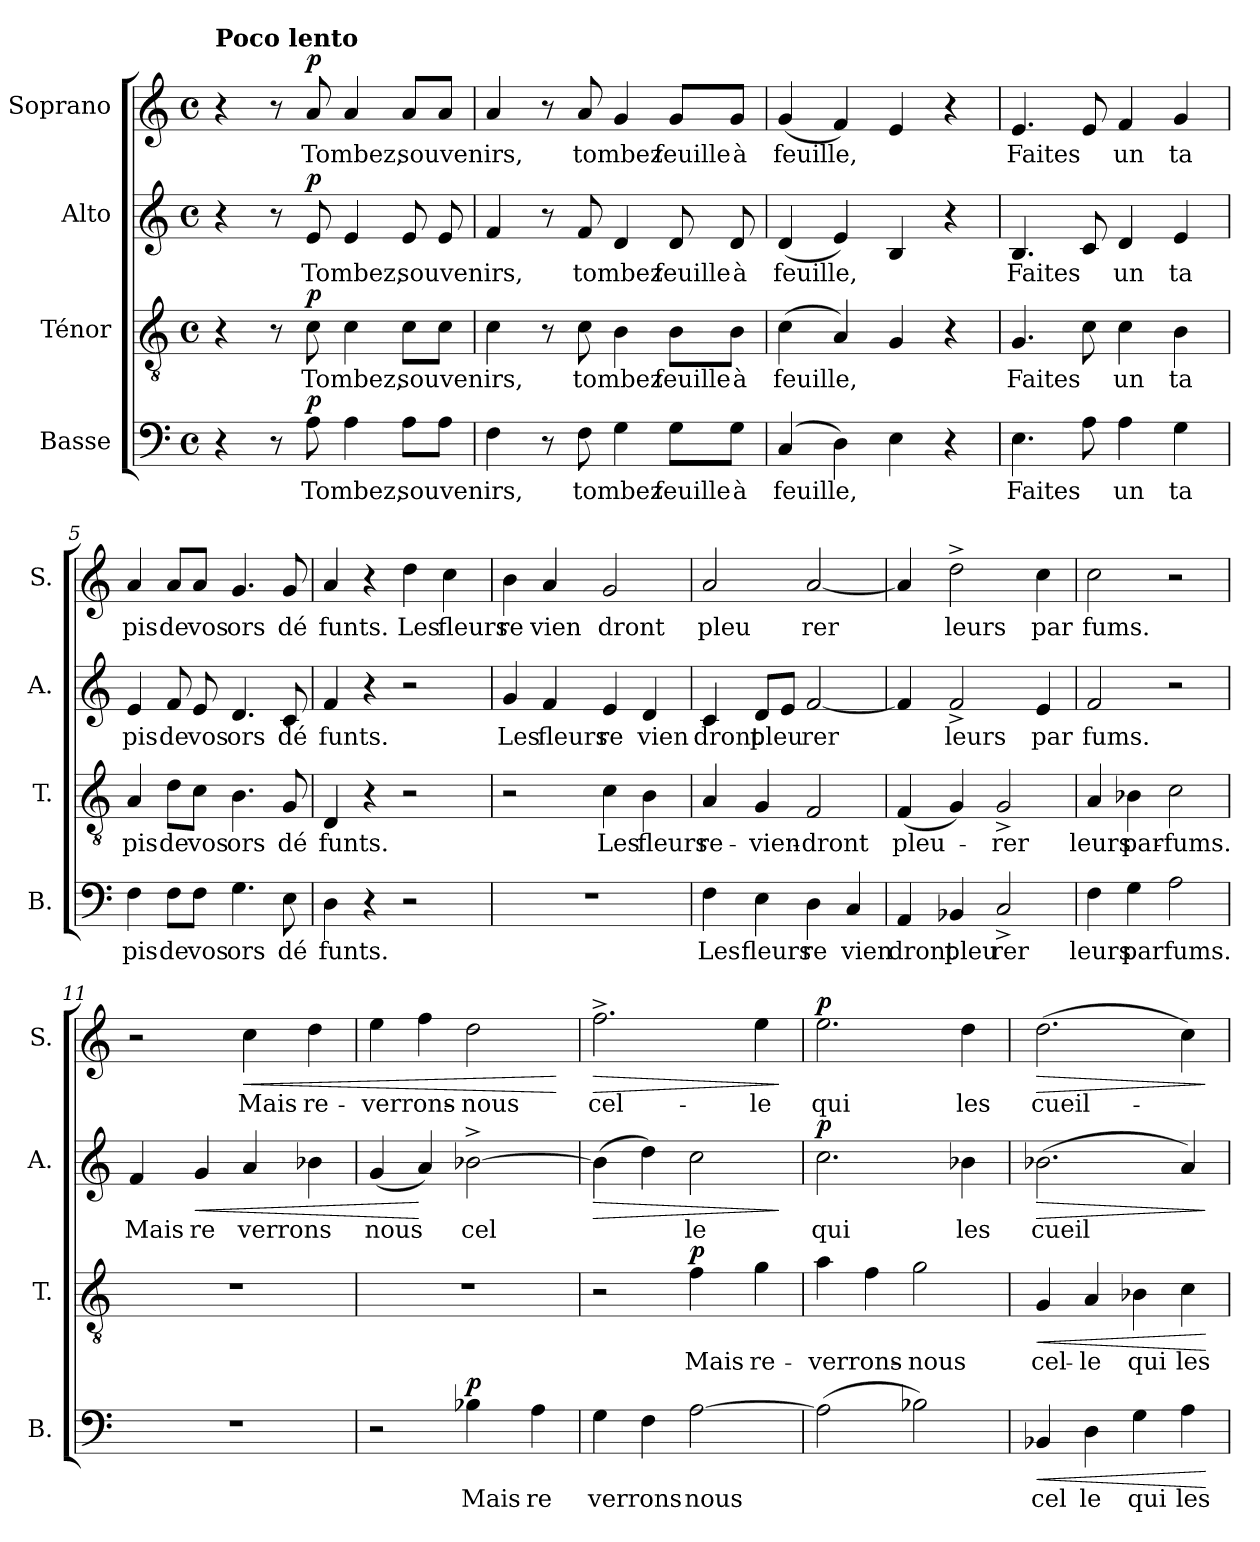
**kern	**text	**dynam	**kern	**text	**dynam	**kern	**text	**dynam	**kern	**text	**dynam
*part4	*part4	*part4	*part3	*part3	*part3	*part2	*part2	*part2	*part1	*part1	*part1
*staff4	*staff4	*staff4	*staff3	*staff3	*staff3	*staff2	*staff2	*staff2	*staff1	*staff1	*staff1
*I"Basse	*	*	*I"Ténor	*	*	*I"Alto	*	*	*I"Soprano	*	*
*I'B.	*	*	*I'T.	*	*	*I'A.	*	*	*I'S.	*	*
*clefF4	*	*	*clefGv2	*	*	*clefG2	*	*	*clefG2	*	*
*k[]	*	*	*k[]	*	*	*k[]	*	*	*k[]	*	*
*M4/4	*	*	*M4/4	*	*	*M4/4	*	*	*M4/4	*	*
*met(c)	*	*	*met(c)	*	*	*met(c)	*	*	*met(c)	*	*
=1	=1	=1	=1	=1	=1	=1	=1	=1	=1	=1	=1
!	!	!	!	!	!	!	!	!	!LO:TX:a:B:t=Poco lento	!	!
4r	.	.	4r	.	.	4r	.	.	4r	.	.
8r	.	.	8r	.	.	8r	.	.	8r	.	.
!	!LO:LY:b	!LO:DY:a	!	!LO:LY:b	!LO:DY:a	!	!LO:LY:b	!LO:DY:a	!	!LO:LY:b	!LO:DY:a
8A\	Tombez,	p	8c\	Tombez,	p	8e/	Tombez,	p	8a/	Tombez,	p
4A\	.	.	4c\	.	.	4e/	.	.	4a/	.	.
!	!LO:LY:b	!	!	!LO:LY:b	!	!	!LO:LY:b	!	!	!LO:LY:b	!
8A\L	souvenirs,	.	8c\L	souvenirs,	.	8e/	souvenirs,	.	8a/L	souvenirs,	.
8A\J	.	.	8c\J	.	.	8e/	.	.	8a/J	.	.
=2	=2	=2	=2	=2	=2	=2	=2	=2	=2	=2	=2
4F\	.	.	4c\	.	.	4f/	.	.	4a/	.	.
8r	.	.	8r	.	.	8r	.	.	8r	.	.
!	!LO:LY:b	!	!	!LO:LY:b	!	!	!LO:LY:b	!	!	!LO:LY:b	!
8F\	tombez	.	8c\	tombez	.	8f/	tombez	.	8a/	tombez	.
4G\	.	.	4B\	.	.	4d/	.	.	4g/	.	.
!	!LO:LY:b	!	!	!LO:LY:b	!	!	!LO:LY:b	!	!	!LO:LY:b	!
8G\L	feuille	.	8B\L	feuille	.	8d/	feuille	.	8g/L	feuille	.
!	!LO:LY:b	!	!	!LO:LY:b	!	!	!LO:LY:b	!	!	!LO:LY:b	!
8G\J	à	.	8B\J	à	.	8d/	à	.	8g/J	à	.
=3	=3	=3	=3	=3	=3	=3	=3	=3	=3	=3	=3
!	!LO:LY:b	!	!	!LO:LY:b	!	!	!LO:LY:b	!	!	!LO:LY:b	!
(>4C/	feuille,	.	(>4c\	feuille,	.	(<4d/	feuille,	.	(<4g/	feuille,	.
4D\)	.	.	4A/)	.	.	4e/)	.	.	4f/)	.	.
4E\	.	.	4G/	.	.	4B/	.	.	4e/	.	.
4r	.	.	4r	.	.	4r	.	.	4r	.	.
=4	=4	=4	=4	=4	=4	=4	=4	=4	=4	=4	=4
!	!LO:LY:b	!	!	!LO:LY:b	!	!	!LO:LY:b	!	!	!LO:LY:b	!
4.E\	Faites	.	4.G/	Faites	.	4.B/	Faites	.	4.e/	Faites	.
8A\	.	.	8c\	.	.	8c/	.	.	8e/	.	.
!	!LO:LY:b	!	!	!LO:LY:b	!	!	!LO:LY:b	!	!	!LO:LY:b	!
4A\	un	.	4c\	un	.	4d/	un	.	4f/	un	.
!	!LO:LY:b	!	!	!LO:LY:b	!	!	!LO:LY:b	!	!	!LO:LY:b	!
4G\	ta	.	4B\	ta	.	4e/	ta	.	4g/	ta	.
!!LO:LB:g=z
=5	=5	=5	=5	=5	=5	=5	=5	=5	=5	=5	=5
!	!LO:LY:b	!	!	!LO:LY:b	!	!	!LO:LY:b	!	!	!LO:LY:b	!
4F\	pis	.	4A/	pis	.	4e/	pis	.	4a/	pis	.
!	!LO:LY:b	!	!	!LO:LY:b	!	!	!LO:LY:b	!	!	!LO:LY:b	!
8F\L	de	.	8d\L	de	.	8f/	de	.	8a/L	de	.
!	!LO:LY:b	!	!	!LO:LY:b	!	!	!LO:LY:b	!	!	!LO:LY:b	!
8F\J	vos	.	8c\J	vos	.	8e/	vos	.	8a/J	vos	.
!	!LO:LY:b	!	!	!LO:LY:b	!	!	!LO:LY:b	!	!	!LO:LY:b	!
4.G\	ors	.	4.B\	ors	.	4.d/	ors	.	4.g/	ors	.
!	!LO:LY:b	!	!	!LO:LY:b	!	!	!LO:LY:b	!	!	!LO:LY:b	!
8E\	dé	.	8G/	dé	.	8c/	dé	.	8g/	dé	.
=6	=6	=6	=6	=6	=6	=6	=6	=6	=6	=6	=6
!	!LO:LY:b	!	!	!LO:LY:b	!	!	!LO:LY:b	!	!	!LO:LY:b	!
4D\	funts.	.	4D/	funts.	.	4f/	funts.	.	4a/	funts.	.
4r	.	.	4r	.	.	4r	.	.	4r	.	.
!	!	!	!	!	!	!	!	!	!	!LO:LY:b	!
2r	.	.	2r	.	.	2r	.	.	4dd\	Les	.
!	!	!	!	!	!	!	!	!	!	!LO:LY:b	!
.	.	.	.	.	.	.	.	.	4cc\	fleurs	.
=7	=7	=7	=7	=7	=7	=7	=7	=7	=7	=7	=7
!	!	!	!	!	!	!	!LO:LY:b	!	!	!LO:LY:b	!
1r	.	.	2r	.	.	4g/	Les	.	4b\	re	.
!	!	!	!	!	!	!	!LO:LY:b	!	!	!LO:LY:b	!
.	.	.	.	.	.	4f/	fleurs	.	4a/	vien	.
!	!	!	!	!LO:LY:b	!	!	!LO:LY:b	!	!	!LO:LY:b	!
.	.	.	4c\	Les	.	4e/	re	.	2g/	dront	.
!	!	!	!	!LO:LY:b	!	!	!LO:LY:b	!	!	!	!
.	.	.	4B\	fleurs	.	4d/	vien	.	.	.	.
=8	=8	=8	=8	=8	=8	=8	=8	=8	=8	=8	=8
!	!LO:LY:b	!	!	!LO:LY:b	!	!	!LO:LY:b	!	!	!LO:LY:b	!
4F\	Les	.	4A/	re-	.	4c/	dront	.	2a/	pleu	.
!	!LO:LY:b	!	!	!LO:LY:b	!	!	!LO:LY:b	!	!	!	!
4E\	fleurs	.	4G/	-vien-	.	8d/L	pleu	.	.	.	.
.	.	.	.	.	.	8e/J	.	.	.	.	.
!	!LO:LY:b	!	!	!LO:LY:b	!	!	!LO:LY:b	!	!	!LO:LY:b	!
4D\	re	.	2F/	-dront	.	[2f/	rer	.	[2a/	rer	.
!	!LO:LY:b	!	!	!	!	!	!	!	!	!	!
4C/	vien	.	.	.	.	.	.	.	.	.	.
=9	=9	=9	=9	=9	=9	=9	=9	=9	=9	=9	=9
!	!LO:LY:b	!	!	!LO:LY:b	!	!	!	!	!	!	!
4AA/	dront	.	(<4F/	pleu-	.	4f/]	.	.	4a/]	.	.
!	!LO:LY:b	!	!	!	!	!	!LO:LY:b	!	!	!LO:LY:b	!
4BB-X/	pleu	.	4G/)	.	.	2f^/	leurs	.	2dd^\	leurs	.
!	!LO:LY:b	!	!	!LO:LY:b	!	!	!	!	!	!	!
2C^/	rer	.	2G^/	-rer	.	.	.	.	.	.	.
!	!	!	!	!	!	!	!LO:LY:b	!	!	!LO:LY:b	!
.	.	.	.	.	.	4e/	par	.	4cc\	par	.
!!LO:LB:g=z
=10	=10	=10	=10	=10	=10	=10	=10	=10	=10	=10	=10
!	!LO:LY:b	!	!	!LO:LY:b	!	!	!LO:LY:b	!	!	!LO:LY:b	!
4F\	leurs	.	4A/	leurs	.	2f/	fums.	.	2cc\	fums.	.
!	!LO:LY:b	!	!	!LO:LY:b	!	!	!	!	!	!	!
4G\	par	.	4B-X\	par-	.	.	.	.	.	.	.
!	!LO:LY:b	!	!	!LO:LY:b	!	!	!	!	!	!	!
2A\	fums.	.	2c\	-fums.	.	2r	.	.	2r	.	.
=11	=11	=11	=11	=11	=11	=11	=11	=11	=11	=11	=11
!	!	!	!	!	!	!	!LO:LY:b	!	!	!	!
1r	.	.	1r	.	.	4f/	Mais	.	2r	.	.
!	!	!	!	!	!	!	!LO:LY:b	!LO:HP:b	!	!	!
.	.	.	.	.	.	4g/	re	<	.	.	.
!	!	!	!	!	!	!	!LO:LY:b	!	!	!LO:LY:b	!LO:HP:b
.	.	.	.	.	.	4a/	verrons	.	4cc\	Mais	<
!	!	!	!	!	!	!	!	!	!	!LO:LY:b	!
.	.	.	.	.	.	4b-X\	.	.	4dd\	re-	.
=12	=12	=12	=12	=12	=12	=12	=12	=12	=12	=12	=12
!	!	!	!	!	!	!	!LO:LY:b	!	!	!LO:LY:b	!
2r	.	.	1r	.	.	(<4g/	nous	.	4ee\	-verrons-	.
.	.	.	.	.	.	4a/)	.	[	4ff\	.	.
!	!LO:LY:b	!LO:DY:a	!	!	!	!	!LO:LY:b	!	!	!LO:LY:b	!
4B-X\	Mais	p	.	.	.	[2b-X^\	cel	.	2dd\	-nous	.
!	!LO:LY:b	!	!	!	!	!	!	!	!	!	!
4A\	re	.	.	.	.	.	.	.	.	.	.
.	.	.	.	.	.	.	.	.	.	.	[
=13	=13	=13	=13	=13	=13	=13	=13	=13	=13	=13	=13
!	!LO:LY:b	!	!	!	!	!	!	!LO:HP:b	!	!LO:LY:b	!LO:HP:b
4G\	verrons	.	2r	.	.	(>4b-\]	.	>	2.ff^\	cel-	>
4F\	.	.	.	.	.	4dd\)	.	.	.	.	.
!	!LO:LY:b	!	!	!LO:LY:b	!LO:DY:a	!	!LO:LY:b	!	!	!	!
[2A\	nous	.	4f\	Mais	p	2cc\	le	.	.	.	.
!	!	!	!	!LO:LY:b	!	!	!	!	!	!LO:LY:b	!
.	.	.	4g\	re-	.	.	.	.	4ee\	-le	.
.	.	.	.	.	.	.	.	]	.	.	]
=14	=14	=14	=14	=14	=14	=14	=14	=14	=14	=14	=14
!	!	!	!	!LO:LY:b	!	!	!LO:LY:b	!LO:DY:a	!	!LO:LY:b	!LO:DY:a
(>2A\]	.	.	4a\	-verrons-	.	2.cc\	qui	p	2.ee\	qui	p
.	.	.	4f\	.	.	.	.	.	.	.	.
!	!	!	!	!LO:LY:b	!	!	!	!	!	!	!
2B-X\)	.	.	2g\	-nous	.	.	.	.	.	.	.
!	!	!	!	!	!	!	!LO:LY:b	!	!	!LO:LY:b	!
.	.	.	.	.	.	4b-X\	les	.	4dd\	les	.
!!LO:PB:g=z
=15	=15	=15	=15	=15	=15	=15	=15	=15	=15	=15	=15
!	!LO:LY:b	!LO:HP:b	!	!LO:LY:b	!LO:HP:b	!	!LO:LY:b	!LO:HP:b	!	!LO:LY:b	!LO:HP:b
4BB-X/	cel	<	4G/	cel-	<	(>2.b-X\	cueil	>	(>2.dd\	cueil-	>
!	!LO:LY:b	!	!	!LO:LY:b	!	!	!	!	!	!	!
4D\	le	.	4A/	-le	.	.	.	.	.	.	.
!	!LO:LY:b	!	!	!LO:LY:b	!	!	!	!	!	!	!
4G\	qui	.	4B-X\	qui	.	.	.	.	.	.	.
!	!LO:LY:b	!	!	!LO:LY:b	!	!	!	!	!	!	!
4A\	les	.	4c\	les	.	4a/)	.	.	4cc\)	.	.
.	.	[	.	.	[	.	.	]	.	.	]
=	=	=	=	=	=	=	=	=	=	=	=
*-	*-	*-	*-	*-	*-	*-	*-	*-	*-	*-	*-
